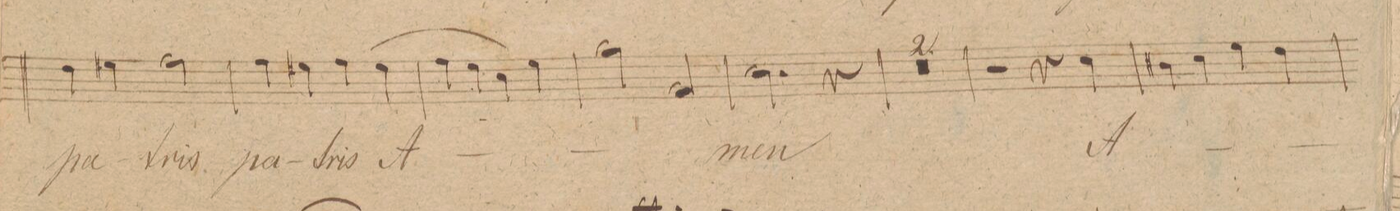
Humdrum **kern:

**kern	**text	**dynam
*I"Basso.	*	*
*clefF4	*	*
*k[f#c#g#]	*	*
*met(c|)	*	*
*M2/2	*	*
4F#\	pa-	.
4G#X\	.	.
2A\	-tris	.
=272	=272	=272
4A\	pa-	.
4G#X\	.	.
4A\	-tris	.
(4G#\	A-	.
=273	=273	=273
4A\	.	.
4G#\	.	.
4E\)	.	.
4G#\	.	.
=274	=274	=274
2B\	.	.
2BB/	.	.
=275	=275	=275
2.E\	-men	.
4r	.	.
=276	=276	=276
0r	.	.
=277	=277	=277
=278	=278	=278
2r	.	.
4r	.	.
4E\	A-	.
=279	=279	=279
4D#X\	.	.
4E\	.	.
4G#\	.	.
4F#\	.	.
=280	=280	=280
*-	*-	*-
